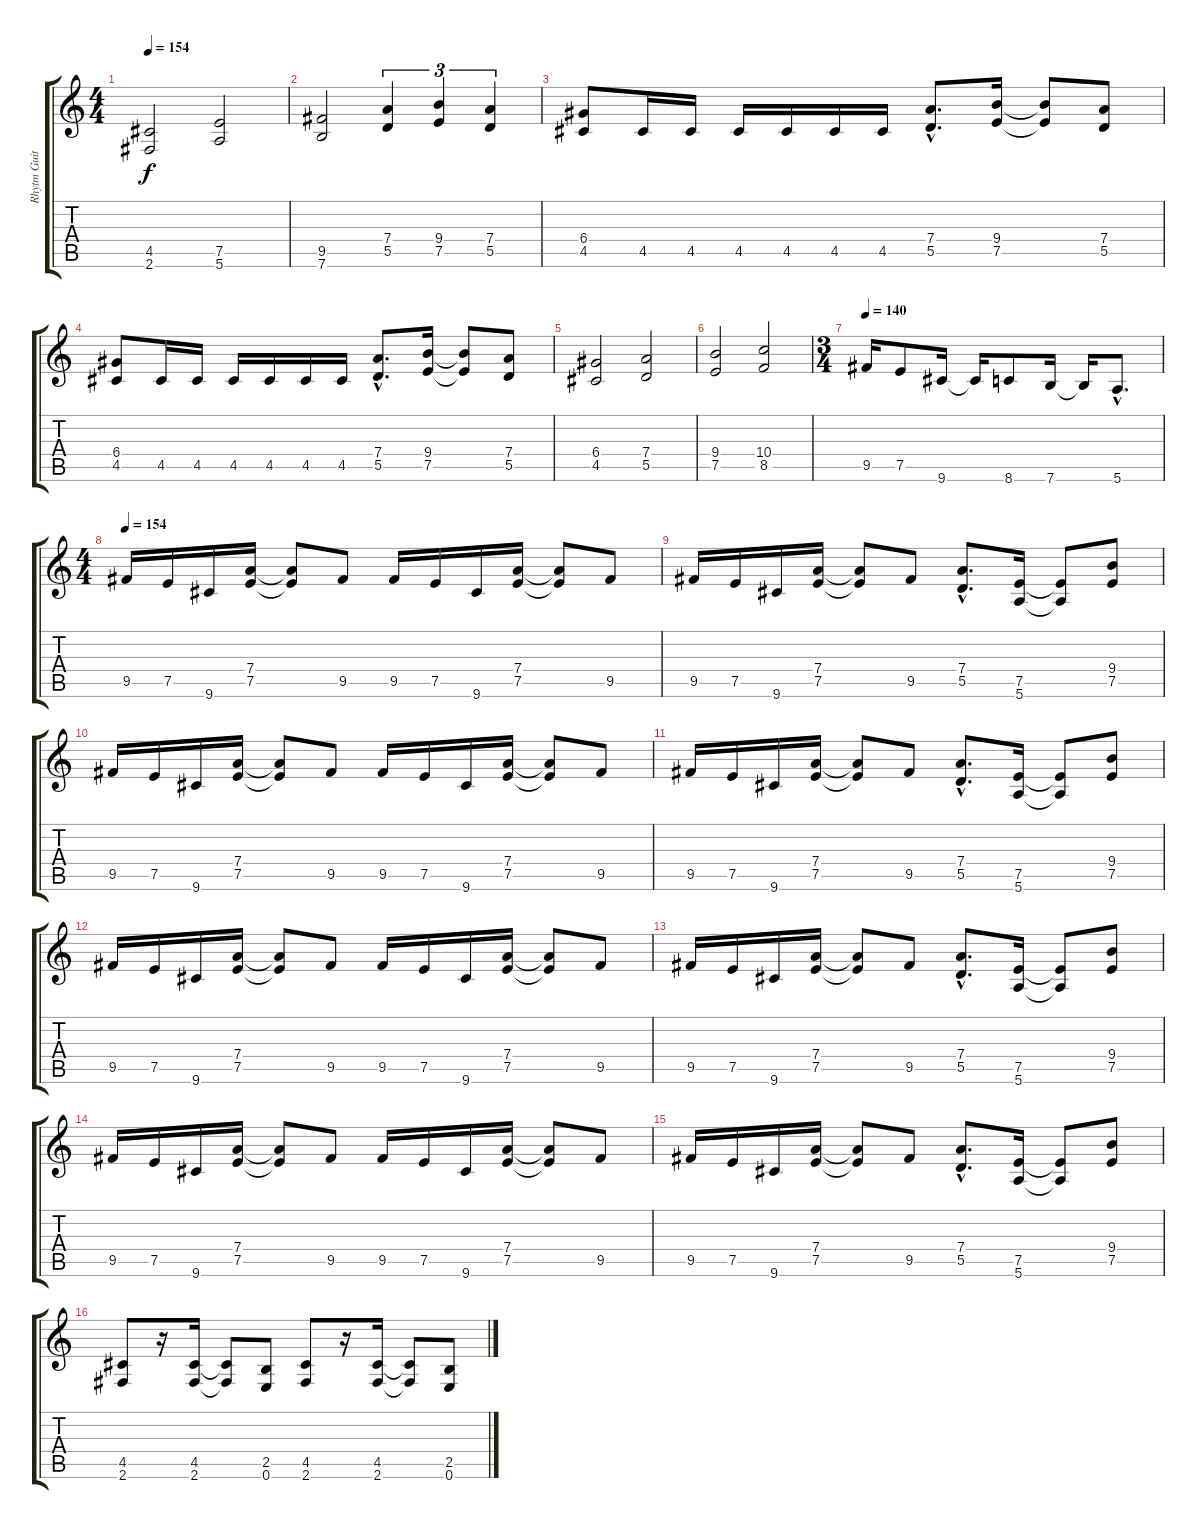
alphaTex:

\track ("Rhytm Guitar" "Rhytm Guit") {instrument distortionguitar}
\staff {score tabs}
\tuning (E4 B3 G3 D3 A2 E2) {hide}
\ts (4 4)
\tempo 154
\clef g2
\ks c
(4.5 2.6).2{dy f} (7.5 5.6).2 |
(9.5 7.6).2 (7.4 5.5).4{tu (3 2)} (9.4 7.5).4{tu (3 2)} (7.4 5.5).4{tu (3 2)} |
(6.4 4.5).8 4.5.16 4.5.16 4.5.16 4.5.16 4.5.16 4.5.16 (7.4{hac} 5.5{hac}).8{d} (9.4 7.5).16 (9.4{t} 7.5{t}).8 (7.4 5.5).8 |
(6.4 4.5).8 4.5.16 4.5.16 4.5.16 4.5.16 4.5.16 4.5.16 (7.4{hac} 5.5{hac}).8{d} (9.4 7.5).16 (9.4{t} 7.5{t}).8 (7.4 5.5).8 |
(6.4 4.5).2 (7.4 5.5).2 |
(9.4 7.5).2 (10.4 8.5).2 |
\ts (3 4)
\tempo 140
9.5.16 7.5.8 9.6.16 9.6{t}.16 8.6.8 7.6.16 7.6{t}.16 5.6{hac}.8{d} |
\ts (4 4)
\tempo 154
9.5.16 7.5.16 9.6.16 (7.4 7.5).16 (7.4{t} 7.5{t}).8 9.5.8 9.5.16 7.5.16 9.6.16 (7.4 7.5).16 (7.4{t} 7.5{t}).8 9.5.8 |
9.5.16 7.5.16 9.6.16 (7.4 7.5).16 (7.4{t} 7.5{t}).8 9.5.8 (7.4{hac} 5.5{hac}).8{d} (7.5 5.6).16 (7.5{t} 5.6{t}).8 (9.4 7.5).8 |
9.5.16 7.5.16 9.6.16 (7.4 7.5).16 (7.4{t} 7.5{t}).8 9.5.8 9.5.16 7.5.16 9.6.16 (7.4 7.5).16 (7.4{t} 7.5{t}).8 9.5.8 |
9.5.16 7.5.16 9.6.16 (7.4 7.5).16 (7.4{t} 7.5{t}).8 9.5.8 (7.4{hac} 5.5{hac}).8{d} (7.5 5.6).16 (7.5{t} 5.6{t}).8 (9.4 7.5).8 |
9.5.16 7.5.16 9.6.16 (7.4 7.5).16 (7.4{t} 7.5{t}).8 9.5.8 9.5.16 7.5.16 9.6.16 (7.4 7.5).16 (7.4{t} 7.5{t}).8 9.5.8 |
9.5.16 7.5.16 9.6.16 (7.4 7.5).16 (7.4{t} 7.5{t}).8 9.5.8 (7.4{hac} 5.5{hac}).8{d} (7.5 5.6).16 (7.5{t} 5.6{t}).8 (9.4 7.5).8 |
9.5.16 7.5.16 9.6.16 (7.4 7.5).16 (7.4{t} 7.5{t}).8 9.5.8 9.5.16 7.5.16 9.6.16 (7.4 7.5).16 (7.4{t} 7.5{t}).8 9.5.8 |
9.5.16 7.5.16 9.6.16 (7.4 7.5).16 (7.4{t} 7.5{t}).8 9.5.8 (7.4{hac} 5.5{hac}).8{d} (7.5 5.6).16 (7.5{t} 5.6{t}).8 (9.4 7.5).8 |
(4.5 2.6).8 r.16 (4.5 2.6).16 (4.5{t} 2.6{t}).8 (2.5 0.6).8 (4.5 2.6).8 r.16 (4.5 2.6).16 (4.5{t} 2.6{t}).8 (2.5 0.6).8
